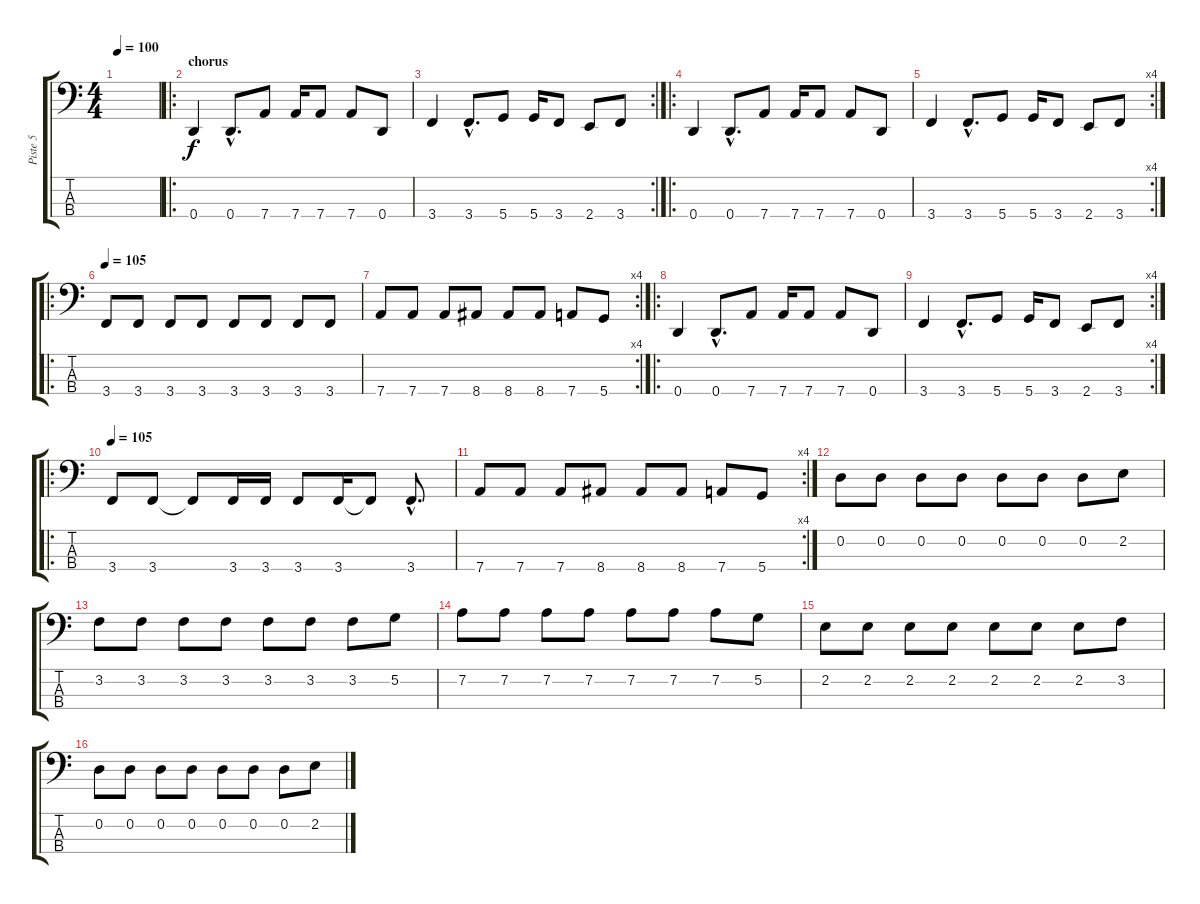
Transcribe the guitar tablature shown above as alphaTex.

\track ("Piste 5" "Piste 5") {instrument electricbassfinger}
\staff {score tabs}
\tuning (G2 D2 A1 D1) {hide}
\ts (4 4)
\tempo 100
\clef f4
\ks c
|
\ro
\section ("" "chorus")
0.4.4 0.4{hac}.8{d} 7.4.8 7.4.16 7.4.8 7.4.8 0.4.8 |
\rc 2
3.4.4 3.4{hac}.8{d} 5.4.8 5.4.16 3.4.8 2.4.8 3.4.8 |
\ro
0.4.4 0.4{hac}.8{d} 7.4.8 7.4.16 7.4.8 7.4.8 0.4.8 |
\rc 4
3.4.4 3.4{hac}.8{d} 5.4.8 5.4.16 3.4.8 2.4.8 3.4.8 |
\ro
\tempo 105
3.4.8 3.4.8 3.4.8 3.4.8 3.4.8 3.4.8 3.4.8 3.4.8 |
\rc 4
7.4.8 7.4.8 7.4.8 8.4.8 8.4.8 8.4.8 7.4.8 5.4.8 |
\ro
0.4.4 0.4{hac}.8{d} 7.4.8 7.4.16 7.4.8 7.4.8 0.4.8 |
\rc 4
3.4.4 3.4{hac}.8{d} 5.4.8 5.4.16 3.4.8 2.4.8 3.4.8 |
\ro
\tempo 105
3.4.8 3.4.8 3.4{t}.8 3.4.16 3.4.16 3.4.8 3.4.16 3.4{t}.8 3.4{hac}.8{d} |
\rc 4
7.4.8 7.4.8 7.4.8 8.4.8 8.4.8 8.4.8 7.4.8 5.4.8 |
0.2.8 0.2.8 0.2.8 0.2.8 0.2.8 0.2.8 0.2.8 2.2.8 |
3.2.8 3.2.8 3.2.8 3.2.8 3.2.8 3.2.8 3.2.8 5.2.8 |
7.2.8 7.2.8 7.2.8 7.2.8 7.2.8 7.2.8 7.2.8 5.2.8 |
2.2.8 2.2.8 2.2.8 2.2.8 2.2.8 2.2.8 2.2.8 3.2.8 |
0.2.8 0.2.8 0.2.8 0.2.8 0.2.8 0.2.8 0.2.8 2.2.8
